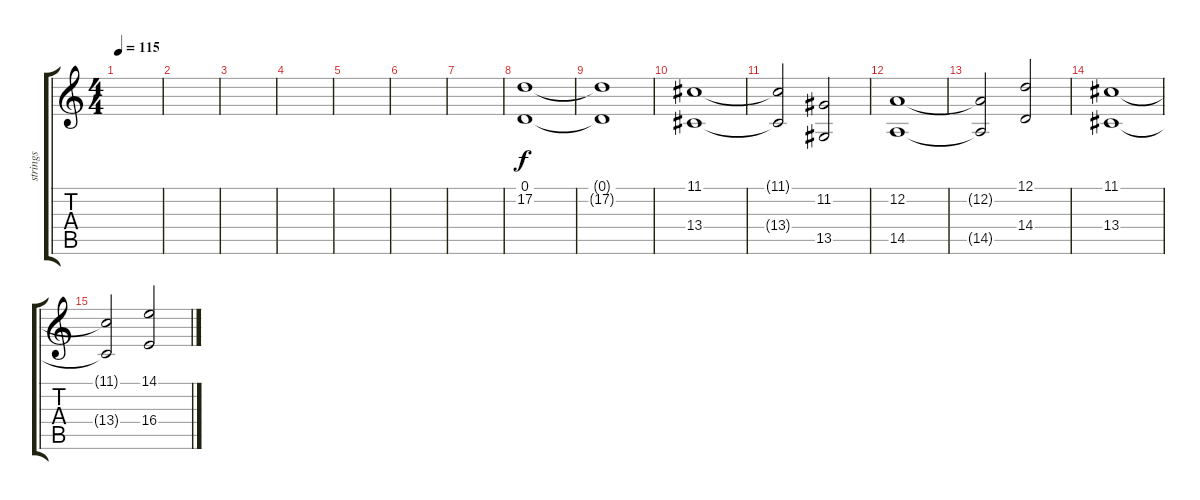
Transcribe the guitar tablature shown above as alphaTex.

\track ("strings" "strings") {instrument stringensemble1}
\staff {score tabs}
\tuning (D4 A3 F3 C3 G2 C2) {hide}
\ts (4 4)
\tempo 115
\clef g2
\ks c
|
|
|
|
|
|
|
(0.1 17.2).1 |
(0.1{t} 17.2{t}).1 |
(11.1 13.4).1 |
(11.1{t} 13.4{t}).2 (11.2 13.5).2 |
(12.2 14.5).1 |
(12.2{t} 14.5{t}).2 (12.1 14.4).2 |
(11.1 13.4).1 |
(11.1{t} 13.4{t}).2 (14.1 16.4).2
